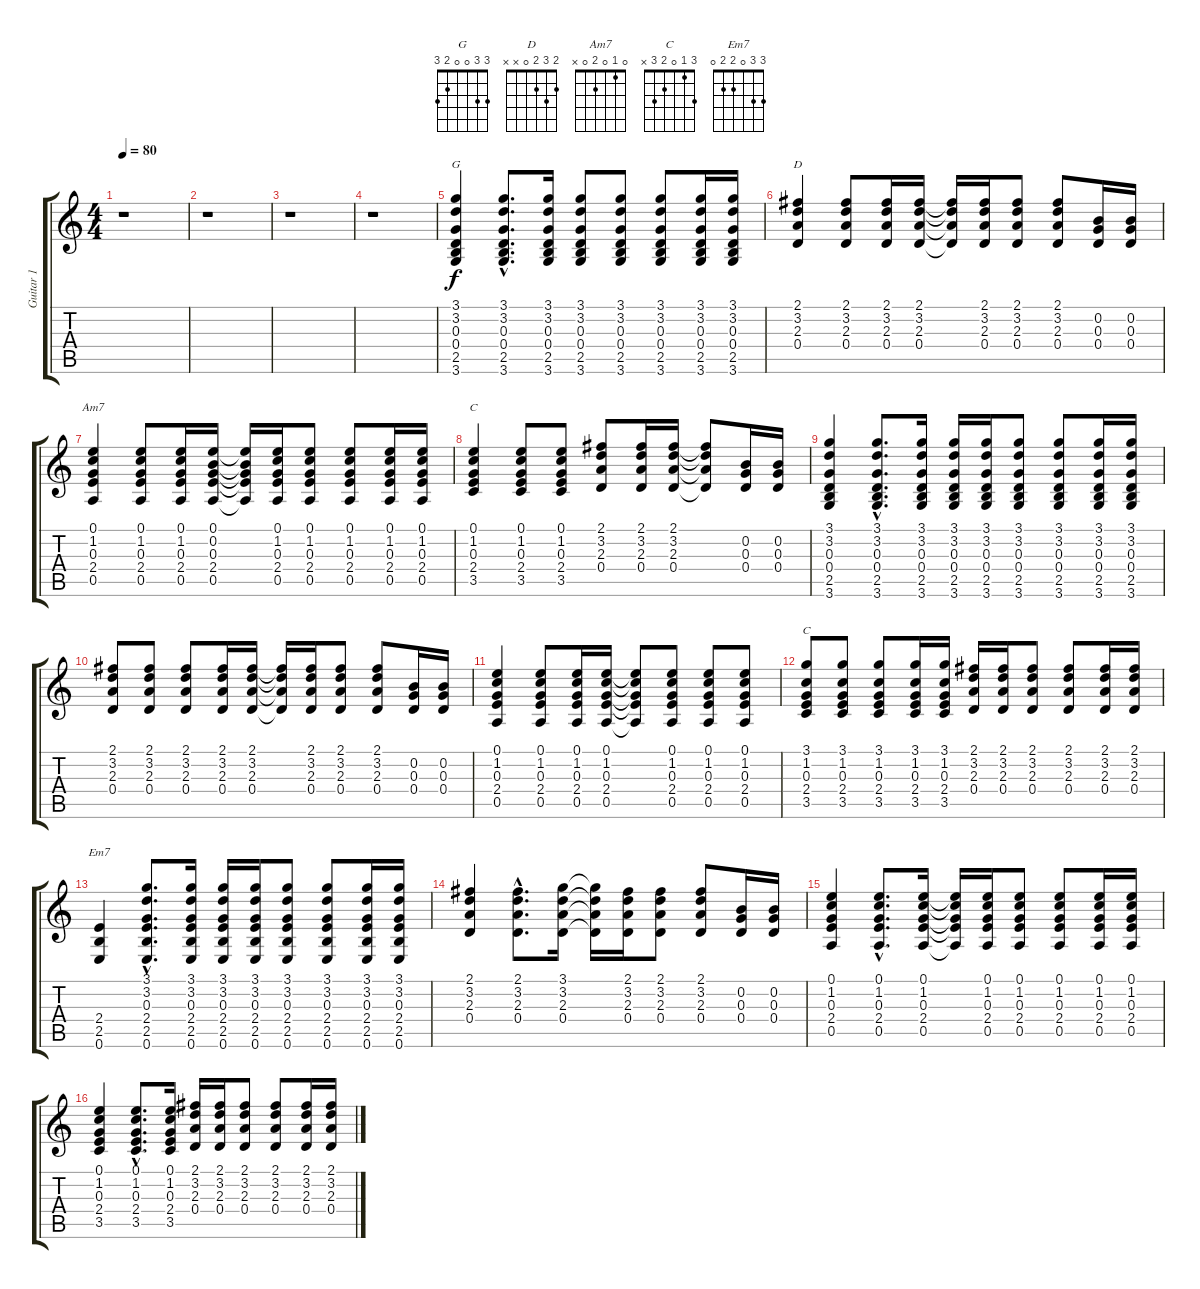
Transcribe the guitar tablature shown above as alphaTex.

\track ("Guitar 1" "Guitar 1") {instrument acousticguitarsteel}
\staff {score tabs}
\tuning (E4 B3 G3 D3 A2 E2) {hide}
\chord ("G" 3 3 0 0 2 3)
\chord ("D" 2 3 2 0 x x)
\chord ("Am7" 0 1 0 2 0 x)
\chord ("C" 0 1 0 2 3 x)
\chord ("C" 3 1 0 2 3 x)
\chord ("Em7" 3 3 0 2 2 0)
\ts (4 4)
\tempo 80
\clef g2
\ks c
r.1{dy f instrument acousticguitarsteel} |
r.1 |
r.1 |
r.1 |
(3.1 3.2 0.3 0.4 2.5 3.6).4{ch "G"} (3.1{hac} 3.2{hac} 0.3{hac} 0.4{hac} 2.5{hac} 3.6{hac}).8{d} (3.1 3.2 0.3 0.4 2.5 3.6).16 (3.1 3.2 0.3 0.4 2.5 3.6).8 (3.1 3.2 0.3 0.4 2.5 3.6).8 (3.1 3.2 0.3 0.4 2.5 3.6).8 (3.1 3.2 0.3 0.4 2.5 3.6).16 (3.1 3.2 0.3 0.4 2.5 3.6).16 |
(2.1 3.2 2.3 0.4).4{ch "D"} (2.1 3.2 2.3 0.4).8 (2.1 3.2 2.3 0.4).16 (2.1 3.2 2.3 0.4).16 (2.1{t} 3.2{t} 2.3{t} 0.4{t}).16 (2.1 3.2 2.3 0.4).16 (2.1 3.2 2.3 0.4).8 (2.1 3.2 2.3 0.4).8 (0.2 0.3 0.4).16 (0.2 0.3 0.4).16 |
(0.1 1.2 0.3 2.4 0.5).4{ch "Am7"} (0.1 1.2 0.3 2.4 0.5).8 (0.1 1.2 0.3 2.4 0.5).16 (0.1 0.2 0.3 2.4 0.5).16 (0.1{t} 0.2{t} 0.3{t} 2.4{t} 0.5{t}).16 (0.1 1.2 0.3 2.4 0.5).16 (0.1 1.2 0.3 2.4 0.5).8 (0.1 1.2 0.3 2.4 0.5).8 (0.1 1.2 0.3 2.4 0.5).16 (0.1 1.2 0.3 2.4 0.5).16 |
(0.1 1.2 0.3 2.4 3.5).4{ch "C"} (0.1 1.2 0.3 2.4 3.5).8 (0.1 1.2 0.3 2.4 3.5).8 (2.1 3.2 2.3 0.4).8 (2.1 3.2 2.3 0.4).16 (2.1 3.2 2.3 0.4).16 (2.1{t} 3.2{t} 2.3{t} 0.4{t}).8 (0.2 0.3 0.4).16 (0.2 0.3 0.4).16 |
(3.1 3.2 0.3 0.4 2.5 3.6).4 (3.1{hac} 3.2{hac} 0.3{hac} 0.4{hac} 2.5{hac} 3.6{hac}).8{d} (3.1 3.2 0.3 0.4 2.5 3.6).16 (3.1 3.2 0.3 0.4 2.5 3.6).16 (3.1 3.2 0.3 0.4 2.5 3.6).16 (3.1 3.2 0.3 0.4 2.5 3.6).8 (3.1 3.2 0.3 0.4 2.5 3.6).8 (3.1 3.2 0.3 0.4 2.5 3.6).16 (3.1 3.2 0.3 0.4 2.5 3.6).16 |
(2.1 3.2 2.3 0.4).8 (2.1 3.2 2.3 0.4).8 (2.1 3.2 2.3 0.4).8 (2.1 3.2 2.3 0.4).16 (2.1 3.2 2.3 0.4).16 (2.1{t} 3.2{t} 2.3{t} 0.4{t}).16 (2.1 3.2 2.3 0.4).16 (2.1 3.2 2.3 0.4).8 (2.1 3.2 2.3 0.4).8 (0.2 0.3 0.4).16 (0.2 0.3 0.4).16 |
(0.1 1.2 0.3 2.4 0.5).4 (0.1 1.2 0.3 2.4 0.5).8 (0.1 1.2 0.3 2.4 0.5).16 (0.1 1.2 0.3 2.4 0.5).16 (0.1{t} 1.2{t} 0.3{t} 2.4{t} 0.5{t}).8 (0.1 1.2 0.3 2.4 0.5).8 (0.1 1.2 0.3 2.4 0.5).8 (0.1 1.2 0.3 2.4 0.5).8 |
(3.1 1.2 0.3 2.4 3.5).8{ch "C"} (3.1 1.2 0.3 2.4 3.5).8 (3.1 1.2 0.3 2.4 3.5).8 (3.1 1.2 0.3 2.4 3.5).16 (3.1 1.2 0.3 2.4 3.5).16 (2.1 3.2 2.3 0.4).16 (2.1 3.2 2.3 0.4).16 (2.1 3.2 2.3 0.4).8 (2.1 3.2 2.3 0.4).8 (2.1 3.2 2.3 0.4).16 (2.1 3.2 2.3 0.4).16 |
(2.4 2.5 0.6).4{ch "Em7"} (3.1{hac} 3.2{hac} 0.3{hac} 2.4{hac} 2.5{hac} 0.6{hac}).8{d} (3.1 3.2 0.3 2.4 2.5 0.6).16 (3.1 3.2 0.3 2.4 2.5 0.6).16 (3.1 3.2 0.3 2.4 2.5 0.6).16 (3.1 3.2 0.3 2.4 2.5 0.6).8 (3.1 3.2 0.3 2.4 2.5 0.6).8 (3.1 3.2 0.3 2.4 2.5 0.6).16 (3.1 3.2 0.3 2.4 2.5 0.6).16 |
(2.1 3.2 2.3 0.4).4 (2.1{hac} 3.2{hac} 2.3{hac} 0.4{hac}).8{d} (3.1 3.2 2.3 0.4).16 (3.1{t} 3.2{t} 2.3{t} 0.4{t}).16 (2.1 3.2 2.3 0.4).16 (2.1 3.2 2.3 0.4).8 (2.1 3.2 2.3 0.4).8 (0.2 0.3 0.4).16 (0.2 0.3 0.4).16 |
(0.1 1.2 0.3 2.4 0.5).4 (0.1{hac} 1.2{hac} 0.3{hac} 2.4{hac} 0.5{hac}).8{d} (0.1 1.2 0.3 2.4 0.5).16 (0.1{t} 1.2{t} 0.3{t} 2.4{t} 0.5{t}).16 (0.1 1.2 0.3 2.4 0.5).16 (0.1 1.2 0.3 2.4 0.5).8 (0.1 1.2 0.3 2.4 0.5).8 (0.1 1.2 0.3 2.4 0.5).16 (0.1 1.2 0.3 2.4 0.5).16 |
(0.1 1.2 0.3 2.4 3.5).4 (0.1{hac} 1.2{hac} 0.3{hac} 2.4{hac} 3.5{hac}).8{d} (0.1 1.2 0.3 2.4 3.5).16 (2.1 3.2 2.3 0.4).16 (2.1 3.2 2.3 0.4).16 (2.1 3.2 2.3 0.4).8 (2.1 3.2 2.3 0.4).8 (2.1 3.2 2.3 0.4).16 (2.1 3.2 2.3 0.4).16
